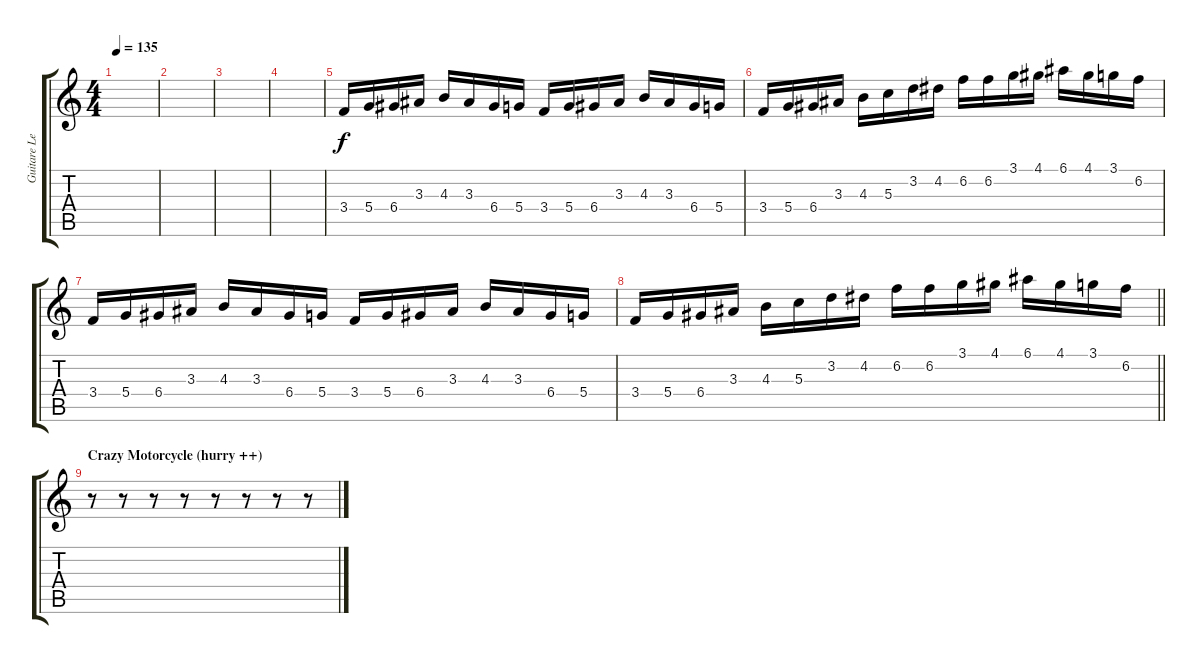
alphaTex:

\track ("Guitare Lead" "Guitare Le") {instrument distortionguitar}
\staff {score tabs}
\tuning (E4 B3 G3 D3 A2 E2) {hide}
\ts (4 4)
\tempo 135
\clef g2
\ks c
|
|
|
|
3.4.16 5.4.16 6.4.16 3.3.16 4.3.16 3.3.16 6.4.16 5.4.16 3.4.16 5.4.16 6.4.16 3.3.16 4.3.16 3.3.16 6.4.16 5.4.16 |
3.4.16 5.4.16 6.4.16 3.3.16 4.3.16 5.3.16 3.2.16 4.2.16 6.2.16 6.2.16 3.1.16 4.1.16 6.1.16 4.1.16 3.1.16 6.2.16 |
3.4.16 5.4.16 6.4.16 3.3.16 4.3.16 3.3.16 6.4.16 5.4.16 3.4.16 5.4.16 6.4.16 3.3.16 4.3.16 3.3.16 6.4.16 5.4.16 |
\barLineRight lightlight
3.4.16 5.4.16 6.4.16 3.3.16 4.3.16 5.3.16 3.2.16 4.2.16 6.2.16 6.2.16 3.1.16 4.1.16 6.1.16 4.1.16 3.1.16 6.2.16 |
\section ("" "Crazy Motorcycle (hurry ++)")
r.8 r.8 r.8 r.8 r.8 r.8 r.8 r.8
